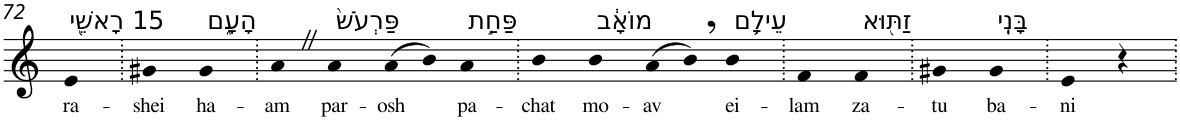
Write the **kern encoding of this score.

**kern	**text
*part1	*part1
*staff1	*staff1
*I"Piano	*
*I'Pno	*
!!LO:PB:g=z
*clefG2	*
*k[]	*
=72	=72
!LO:TX:a:t=15 רָאשֵׁ֖י	!
!	!LO:LY:b
4e	ra-
=73.	=73.
!	!LO:LY:b
4g#X	-shei
!LO:TX:a:t=הָעָ֑ם	!
!	!LO:LY:b
4g#	ha-
=74.	=74.
!	!LO:LY:b
4aZ	-am
!LO:TX:a:t=פַּרְעֹשׁ֙	!
!	!LO:LY:b
4a	par-
!	!LO:LY:b
(>8a	-osh
8b)	.
!LO:TX:a:t=פַּחַ֣ת	!
!	!LO:LY:b
4a	pa-
=75.	=75.
!	!LO:LY:b
4b	-chat
!LO:TX:a:t=מוֹאָ֔ב	!
!	!LO:LY:b
4b	mo-
!	!LO:LY:b
(>8a	-av
8b,)	.
!LO:TX:a:t=עֵילָ֥ם	!
!	!LO:LY:b
4b	ei-
=76.	=76.
!	!LO:LY:b
4f	-lam
!LO:TX:a:t=זַתּ֖וּא	!
!	!LO:LY:b
4f	za-
=77.	=77.
!	!LO:LY:b
4g#X	-tu
!LO:TX:a:t=בָּנִֽי	!
!	!LO:LY:b
4g#	ba-
=78.	=78.
!	!LO:LY:b
4e	-ni
4r	.
=.	=.
*-	*-
